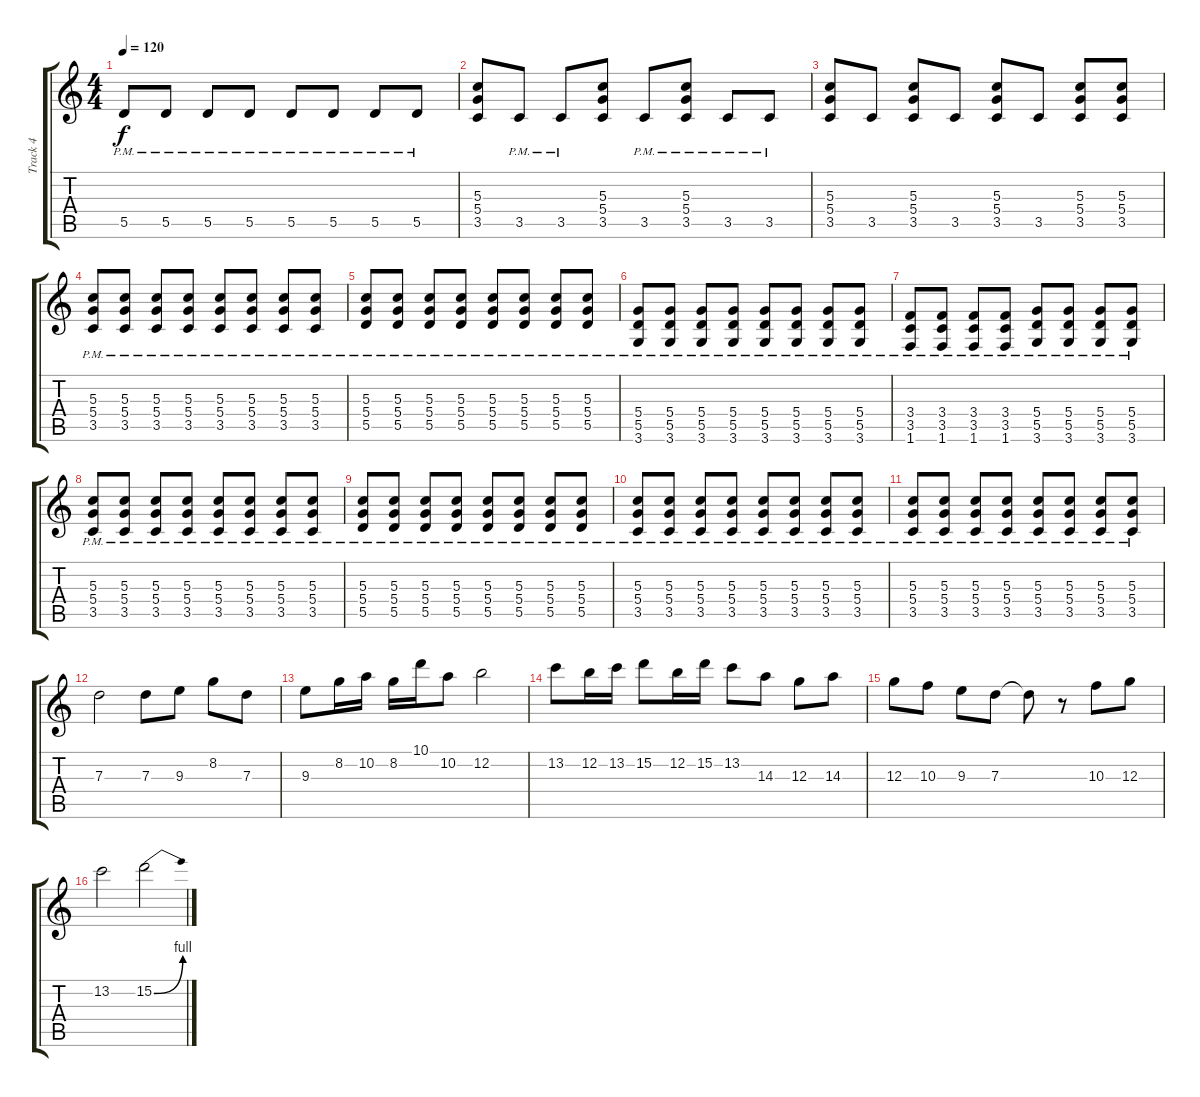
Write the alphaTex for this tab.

\track ("Track 4" "Track 4") {instrument electricguitarjazz}
\staff {score tabs}
\tuning (E4 B3 G3 D3 A2 E2) {hide}
\ts (4 4)
\tempo 120
\clef g2
\ks c
5.5{pm}.8{dy f} 5.5{pm}.8 5.5{pm}.8 5.5{pm}.8 5.5{pm}.8 5.5{pm}.8 5.5{pm}.8 5.5{pm}.8 |
(5.3 5.4 3.5).8 3.5{pm}.8 3.5{pm}.8 (5.3 5.4 3.5).8 3.5{pm}.8 (5.3 5.4 3.5{pm}).8 3.5{pm}.8 3.5{pm}.8 |
(5.3 5.4 3.5).8 3.5.8 (5.3 5.4 3.5).8 3.5.8 (5.3 5.4 3.5).8 3.5.8 (5.3 5.4 3.5).8 (5.3 5.4 3.5).8 |
(5.3{pm} 5.4{pm} 3.5{pm}).8 (5.3{pm} 5.4{pm} 3.5{pm}).8 (5.3{pm} 5.4{pm} 3.5{pm}).8 (5.3{pm} 5.4{pm} 3.5{pm}).8 (5.3{pm} 5.4{pm} 3.5{pm}).8 (5.3{pm} 5.4{pm} 3.5{pm}).8 (5.3{pm} 5.4{pm} 3.5{pm}).8 (5.3{pm} 5.4{pm} 3.5{pm}).8 |
(5.3{pm} 5.4{pm} 5.5{pm}).8 (5.3{pm} 5.4{pm} 5.5{pm}).8 (5.3{pm} 5.4{pm} 5.5{pm}).8 (5.3{pm} 5.4{pm} 5.5{pm}).8 (5.3{pm} 5.4{pm} 5.5{pm}).8 (5.3{pm} 5.4{pm} 5.5{pm}).8 (5.3{pm} 5.4{pm} 5.5{pm}).8 (5.3{pm} 5.4{pm} 5.5{pm}).8 |
(5.4{pm} 5.5{pm} 3.6{pm}).8 (5.4{pm} 5.5{pm} 3.6{pm}).8 (5.4{pm} 5.5{pm} 3.6{pm}).8 (5.4{pm} 5.5{pm} 3.6{pm}).8 (5.4{pm} 5.5{pm} 3.6{pm}).8 (5.4{pm} 5.5{pm} 3.6{pm}).8 (5.4{pm} 5.5{pm} 3.6{pm}).8 (5.4{pm} 5.5{pm} 3.6{pm}).8 |
(3.4{pm} 3.5{pm} 1.6{pm}).8 (3.4{pm} 3.5{pm} 1.6{pm}).8 (3.4{pm} 3.5{pm} 1.6{pm}).8 (3.4{pm} 3.5{pm} 1.6{pm}).8 (5.4{pm} 5.5{pm} 3.6{pm}).8 (5.4{pm} 5.5{pm} 3.6{pm}).8 (5.4{pm} 5.5{pm} 3.6{pm}).8 (5.4{pm} 5.5{pm} 3.6{pm}).8 |
(5.3{pm} 5.4{pm} 3.5{pm}).8 (5.3{pm} 5.4{pm} 3.5{pm}).8 (5.3{pm} 5.4{pm} 3.5{pm}).8 (5.3{pm} 5.4{pm} 3.5{pm}).8 (5.3{pm} 5.4{pm} 3.5{pm}).8 (5.3{pm} 5.4{pm} 3.5{pm}).8 (5.3{pm} 5.4{pm} 3.5{pm}).8 (5.3{pm} 5.4{pm} 3.5{pm}).8 |
(5.3{pm} 5.4{pm} 5.5{pm}).8 (5.3{pm} 5.4{pm} 5.5{pm}).8 (5.3{pm} 5.4{pm} 5.5{pm}).8 (5.3{pm} 5.4{pm} 5.5{pm}).8 (5.3{pm} 5.4{pm} 5.5{pm}).8 (5.3{pm} 5.4{pm} 5.5{pm}).8 (5.3{pm} 5.4{pm} 5.5{pm}).8 (5.3{pm} 5.4{pm} 5.5{pm}).8 |
(5.3{pm} 5.4{pm} 3.5{pm}).8 (5.3{pm} 5.4{pm} 3.5{pm}).8 (5.3{pm} 5.4{pm} 3.5{pm}).8 (5.3{pm} 5.4{pm} 3.5{pm}).8 (5.3{pm} 5.4{pm} 3.5{pm}).8 (5.3{pm} 5.4{pm} 3.5{pm}).8 (5.3{pm} 5.4{pm} 3.5{pm}).8 (5.3{pm} 5.4{pm} 3.5{pm}).8 |
(5.3{pm} 5.4{pm} 3.5{pm}).8 (5.3{pm} 5.4{pm} 3.5{pm}).8 (5.3{pm} 5.4{pm} 3.5{pm}).8 (5.3{pm} 5.4{pm} 3.5{pm}).8 (5.3{pm} 5.4{pm} 3.5{pm}).8 (5.3{pm} 5.4{pm} 3.5{pm}).8 (5.3{pm} 5.4{pm} 3.5{pm}).8 (5.3{pm} 5.4{pm} 3.5{pm}).8 |
7.3.2{instrument electricguitarjazz} 7.3.8 9.3.8 8.2.8 7.3.8 |
9.3.8 8.2.16 10.2.16 8.2.16 10.1.16 10.2.8 12.2.2 |
13.2.8 12.2.16 13.2.16 15.2.8 12.2.16 15.2.16 13.2.8 14.3.8 12.3.8 14.3.8 |
12.3.8 10.3.8 9.3.8 7.3.8 7.3{t}.8 r.8 10.3.8 12.3.8 |
13.2.2 15.2{be (bend 0 0 60 4)}.2
